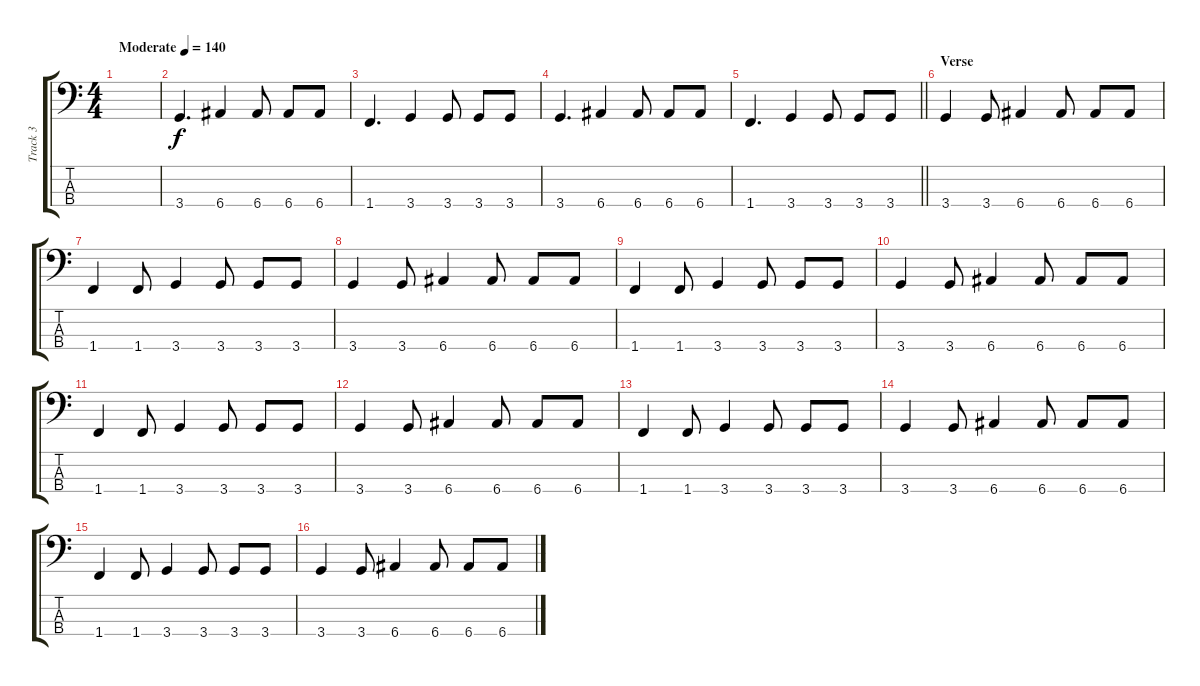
\track ("Track 3" "Track 3") {instrument electricbassfinger}
\staff {score tabs}
\tuning (G2 D2 A1 E1) {hide}
\ts (4 4)
\tempo (140 "Moderate")
\clef f4
\ks c
|
3.4.4{d} 6.4.4 6.4.8 6.4.8 6.4.8 |
1.4.4{d} 3.4.4 3.4.8 3.4.8 3.4.8 |
3.4.4{d} 6.4.4 6.4.8 6.4.8 6.4.8 |
\barLineRight lightlight
1.4.4{d} 3.4.4 3.4.8 3.4.8 3.4.8 |
\section ("" "Verse")
3.4.4 3.4.8 6.4.4 6.4.8 6.4.8 6.4.8 |
1.4.4 1.4.8 3.4.4 3.4.8 3.4.8 3.4.8 |
3.4.4 3.4.8 6.4.4 6.4.8 6.4.8 6.4.8 |
1.4.4 1.4.8 3.4.4 3.4.8 3.4.8 3.4.8 |
3.4.4 3.4.8 6.4.4 6.4.8 6.4.8 6.4.8 |
1.4.4 1.4.8 3.4.4 3.4.8 3.4.8 3.4.8 |
3.4.4 3.4.8 6.4.4 6.4.8 6.4.8 6.4.8 |
1.4.4 1.4.8 3.4.4 3.4.8 3.4.8 3.4.8 |
3.4.4 3.4.8 6.4.4 6.4.8 6.4.8 6.4.8 |
1.4.4 1.4.8 3.4.4 3.4.8 3.4.8 3.4.8 |
3.4.4 3.4.8 6.4.4 6.4.8 6.4.8 6.4.8
